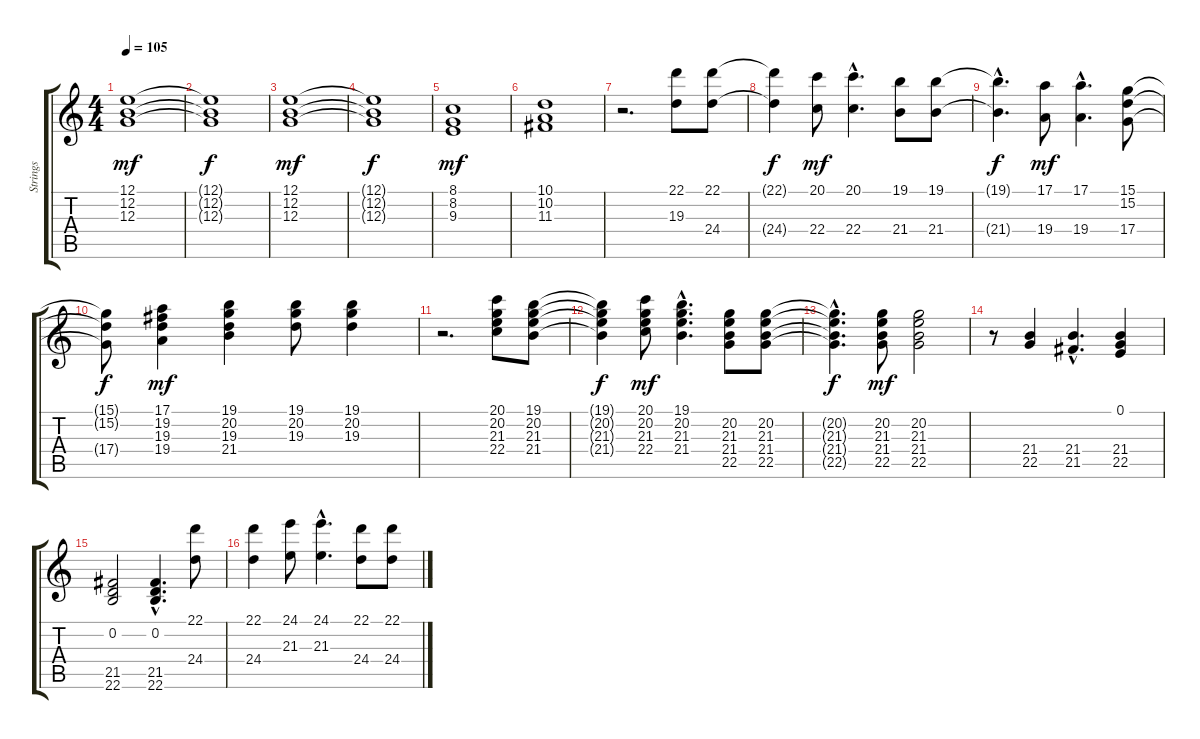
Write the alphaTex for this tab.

\track ("Strings" "Strings") {instrument synthstrings1}
\staff {score tabs}
\tuning (E4 B3 G3 D3 A2 E2) {hide}
\ts (4 4)
\tempo 105
\clef g2
\ks c
(12.1 12.2 12.3).1{dy mf} |
(12.1{t} 12.2{t} 12.3{t}).1{dy f} |
(12.1 12.2 12.3).1{dy mf} |
(12.1{t} 12.2{t} 12.3{t}).1{dy f} |
(8.1 8.2 9.3).1{dy mf} |
(10.1 10.2 11.3).1 |
r.2{d} (22.1 19.3).8{volume 10} (22.1 24.4).8 |
(22.1{t} 24.4{t}).4{dy f} (20.1 22.4).8{dy mf} (20.1{hac} 22.4{hac}).4{d} (19.1 21.4).8 (19.1 21.4).8 |
(19.1{hac t} 21.4{hac t}).4{d dy f} (17.1 19.4).8{dy mf} (17.1{hac} 19.4{hac}).4{d} (15.1 15.2 17.4).8 |
(15.1{t} 15.2{t} 17.4{t}).8{dy f} (17.1 19.2 19.3 19.4).4{dy mf} (19.1 20.2 19.3 21.4).4 (19.1 20.2 19.3).8 (19.1 20.2 19.3).4 |
r.2{d} (20.1 20.2 21.3 22.4).8 (19.1 20.2 21.3 21.4).8 |
(19.1{t} 20.2{t} 21.3{t} 21.4{t}).4{dy f} (20.1 20.2 21.3 22.4).8{dy mf} (19.1{hac} 20.2{hac} 21.3{hac} 21.4{hac}).4{d} (20.2 21.3 21.4 22.5).8 (20.2 21.3 21.4 22.5).8 |
(20.2{hac t} 21.3{hac t} 21.4{hac t} 22.5{hac t}).4{d dy f} (20.2 21.3 21.4 22.5).8{dy mf} (20.2 21.3 21.4 22.5).2 |
r.8 (21.4 22.5).4 (21.4{hac} 21.5{hac}).4{d} (0.1 21.4 22.5).4 |
(0.2 21.5 22.6).2 (0.2{hac} 21.5{hac} 22.6{hac}).4{d} (22.1 24.4).8 |
(22.1 24.4).4 (24.1 21.3).8 (24.1{hac} 21.3{hac}).4{d} (22.1 24.4).8 (22.1 24.4).8
